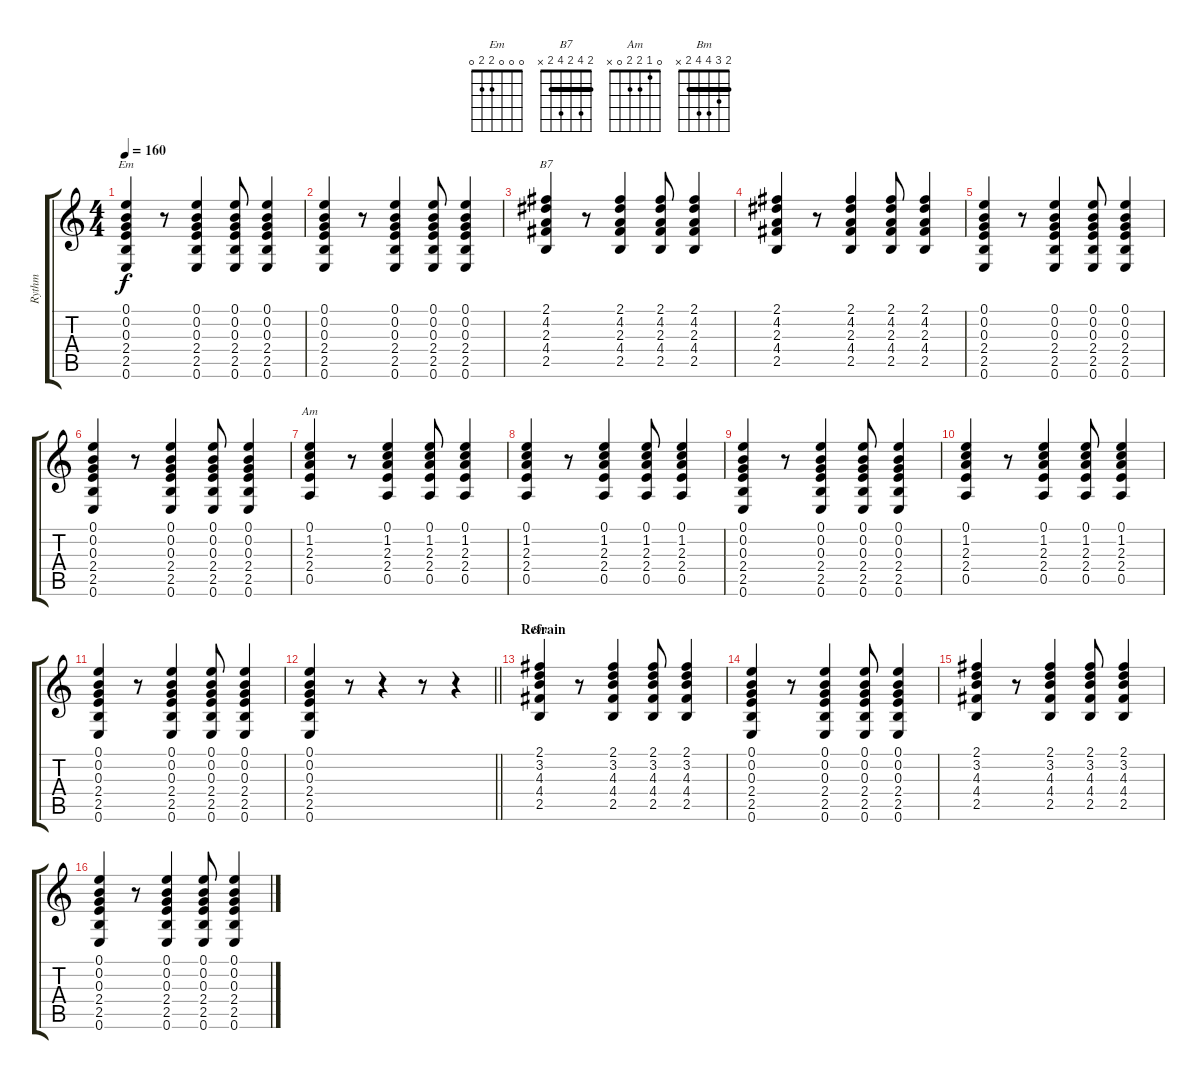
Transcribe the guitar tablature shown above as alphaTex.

\track ("Rythm" "Rythm") {instrument acousticguitarsteel}
\staff {score tabs}
\tuning (E4 B3 G3 D3 A2 E2) {hide}
\chord ("Em" 0 0 0 2 2 0)
\chord ("B7" 2 4 2 4 2 x) {barre 2}
\chord ("Am" 0 1 2 2 0 x)
\chord ("Bm" 2 3 4 4 2 x) {barre 2}
\ts (4 4)
\tempo 160
\clef g2
\ks c
(0.1 0.2 0.3 2.4 2.5 0.6).4{ch "Em" dy f} r.8 (0.1 0.2 0.3 2.4 2.5 0.6).4 (0.1 0.2 0.3 2.4 2.5 0.6).8 (0.1 0.2 0.3 2.4 2.5 0.6).4 |
(0.1 0.2 0.3 2.4 2.5 0.6).4 r.8 (0.1 0.2 0.3 2.4 2.5 0.6).4 (0.1 0.2 0.3 2.4 2.5 0.6).8 (0.1 0.2 0.3 2.4 2.5 0.6).4 |
(2.1 4.2 2.3 4.4 2.5).4{ch "B7"} r.8 (2.1 4.2 2.3 4.4 2.5).4 (2.1 4.2 2.3 4.4 2.5).8 (2.1 4.2 2.3 4.4 2.5).4 |
(2.1 4.2 2.3 4.4 2.5).4 r.8 (2.1 4.2 2.3 4.4 2.5).4 (2.1 4.2 2.3 4.4 2.5).8 (2.1 4.2 2.3 4.4 2.5).4 |
(0.1 0.2 0.3 2.4 2.5 0.6).4 r.8 (0.1 0.2 0.3 2.4 2.5 0.6).4 (0.1 0.2 0.3 2.4 2.5 0.6).8 (0.1 0.2 0.3 2.4 2.5 0.6).4 |
(0.1 0.2 0.3 2.4 2.5 0.6).4 r.8 (0.1 0.2 0.3 2.4 2.5 0.6).4 (0.1 0.2 0.3 2.4 2.5 0.6).8 (0.1 0.2 0.3 2.4 2.5 0.6).4 |
(0.1 1.2 2.3 2.4 0.5).4{ch "Am"} r.8 (0.1 1.2 2.3 2.4 0.5).4 (0.1 1.2 2.3 2.4 0.5).8 (0.1 1.2 2.3 2.4 0.5).4 |
(0.1 1.2 2.3 2.4 0.5).4 r.8 (0.1 1.2 2.3 2.4 0.5).4 (0.1 1.2 2.3 2.4 0.5).8 (0.1 1.2 2.3 2.4 0.5).4 |
(0.1 0.2 0.3 2.4 2.5 0.6).4 r.8 (0.1 0.2 0.3 2.4 2.5 0.6).4 (0.1 0.2 0.3 2.4 2.5 0.6).8 (0.1 0.2 0.3 2.4 2.5 0.6).4 |
(0.1 1.2 2.3 2.4 0.5).4 r.8 (0.1 1.2 2.3 2.4 0.5).4 (0.1 1.2 2.3 2.4 0.5).8 (0.1 1.2 2.3 2.4 0.5).4 |
(0.1 0.2 0.3 2.4 2.5 0.6).4 r.8 (0.1 0.2 0.3 2.4 2.5 0.6).4 (0.1 0.2 0.3 2.4 2.5 0.6).8 (0.1 0.2 0.3 2.4 2.5 0.6).4 |
\barLineRight lightlight
(0.1 0.2 0.3 2.4 2.5 0.6).4 r.8 r.4 r.8 r.4 |
\section ("" "Refrain")
(2.1 3.2 4.3 4.4 2.5).4{ch "Bm"} r.8 (2.1 3.2 4.3 4.4 2.5).4 (2.1 3.2 4.3 4.4 2.5).8 (2.1 3.2 4.3 4.4 2.5).4 |
(0.1 0.2 0.3 2.4 2.5 0.6).4 r.8 (0.1 0.2 0.3 2.4 2.5 0.6).4 (0.1 0.2 0.3 2.4 2.5 0.6).8 (0.1 0.2 0.3 2.4 2.5 0.6).4 |
(2.1 3.2 4.3 4.4 2.5).4 r.8 (2.1 3.2 4.3 4.4 2.5).4 (2.1 3.2 4.3 4.4 2.5).8 (2.1 3.2 4.3 4.4 2.5).4 |
(0.1 0.2 0.3 2.4 2.5 0.6).4 r.8 (0.1 0.2 0.3 2.4 2.5 0.6).4 (0.1 0.2 0.3 2.4 2.5 0.6).8 (0.1 0.2 0.3 2.4 2.5 0.6).4
